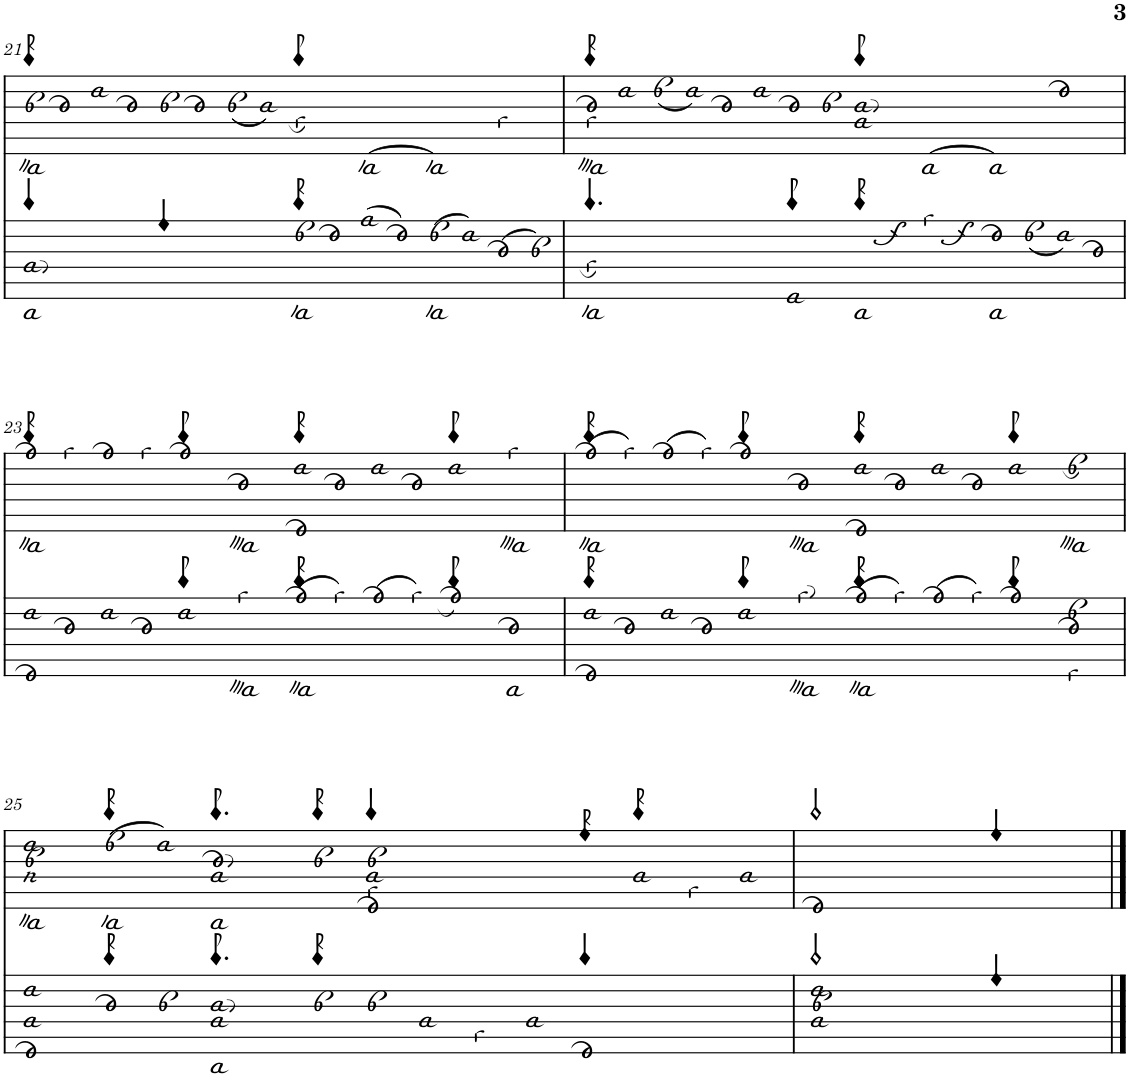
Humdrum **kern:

**kern	**kern
*part2	*part1
*staff2	*staff1
*I"II.	*I"I.
!!LO:PB:g=z
*k[b-e-]	*k[b-e-]
=21	=21
4FF 4F	16DD 16B-
.	16c
.	16d
.	16c
4r	16B-
.	16c
.	(<16B-
.	16A)
16DD#X 16d#X	8G
16f	.
(16g	[8DD#X
16f)	.
(16DD# 16d#	8DD#]
16dn)	.
(16c	8G
16B-)	.
=22	=22
4.DD#X 4.G	16CC 16G 16c
.	16d
.	(<16d#X
.	16dn)
.	16c
.	16d
8GG	16c
.	16B-
16FF	8F 8A
16g	.
16a	[8FF
16g	.
16FF 16f	8FF]
(<16d#X	.
16dn)	8f
16c	.
!!LO:LB:g=z
=23	=23
16BB- 16d	16DD 16b-
16c	16a
16d	16b-
16c	16a
8d	8b-
8CC 8a	8CC 8c
(16DD 16b-	16BB- 16d
16a)	16c
(16b-	16d
16a)	16c
8b-	8d
8FF 8c	8CC 8a
=24	=24
16BB- 16d	(16DD 16b-
16c	16a)
16d	(16b-
16c	16a)
8d	8b-
8CC 8a	8CC 8c
(16DD 16b-	16BB- 16d
16a)	16c
(16b-	16d
16a)	16c
8b-	8d
8AA 8c 8d#X	8CC 8d#X
!!LO:LB:g=z
=25	=25
8BB- 8F 8d	8DD 8f 8B- 8d
16c	(>16DD#X 16d#X
16B-	16dn)
8.FF 8.F 8.A	8.FF 8.F 8.c
16B-	16B-
16B-	4BB- 4D 4F 4B-
16F	.
16D	.
16F	.
4BB-	16r
.	16F
.	16D
.	16F
=26	=26
2F 2B- 2d	2BB-
4r	4r
==	==
*-	*-
